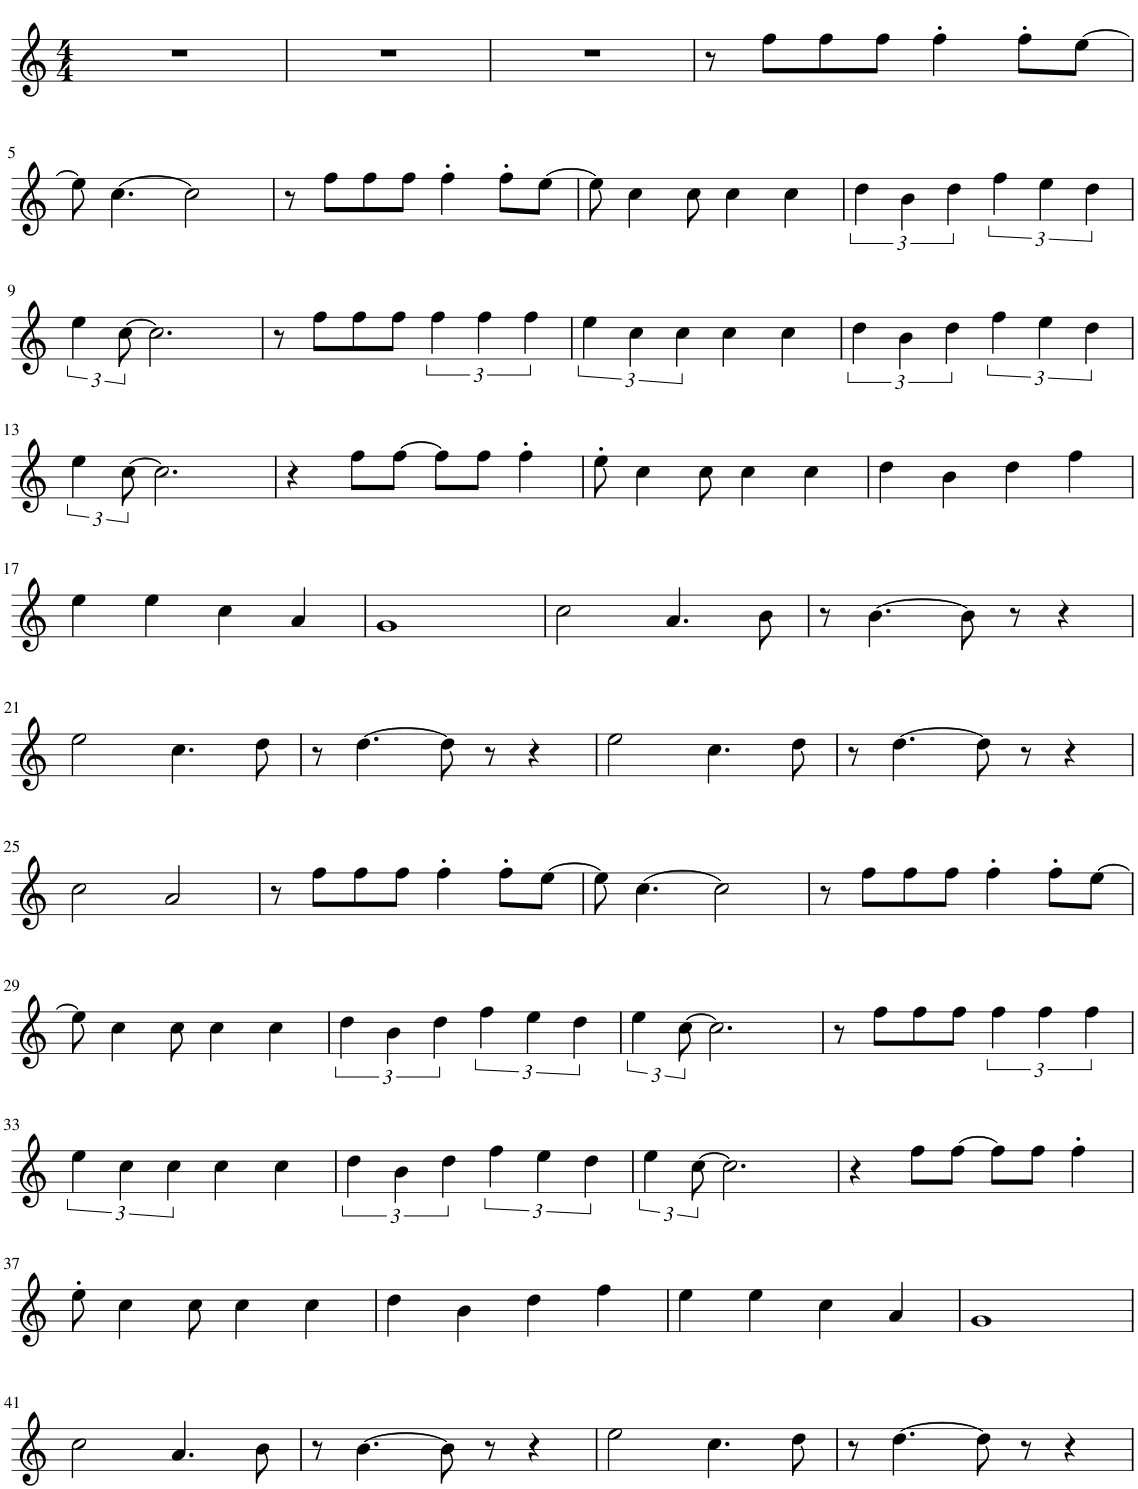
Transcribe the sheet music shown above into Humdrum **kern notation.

**kern
*part1
*staff1
*I"Flute, Flute
*clefG2
*k[]
*M4/4
=1
1r
=2
1r
=3
1r
=4
8r
8ff\L
8ff\
8ff\J
4ff'\
8ff'\L
[8ee\J
!!LO:LB:g=z
=5
8ee\]
[4.cc\
2cc\]
=6
8r
8ff\L
8ff\
8ff\J
4ff'\
8ff'\L
[8ee\J
=7
8ee\]
4cc\
8cc\
4cc\
4cc\
=8
6dd\
6b\
6dd\
6ff\
6ee\
6dd\
!!LO:LB:g=z
=9
6ee\
[12cc\
2.cc\]
=10
8r
8ff\L
8ff\
8ff\J
6ff\
6ff\
6ff\
=11
6ee\
6cc\
6cc\
4cc\
4cc\
=12
6dd\
6b\
6dd\
6ff\
6ee\
6dd\
!!LO:LB:g=z
=13
6ee\
[12cc\
2.cc\]
=14
4r
8ff\L
[8ff\J
8ff\L]
8ff\J
4ff'\
=15
8ee'\
4cc\
8cc\
4cc\
4cc\
=16
4dd\
4b\
4dd\
4ff\
!!LO:LB:g=z
=17
4ee\
4ee\
4cc\
4a/
=18
1g
=19
2cc\
4.a/
8b\
=20
8r
[4.b\
8b\]
8r
4r
!!LO:LB:g=z
=21
2ee\
4.cc\
8dd\
=22
8r
[4.dd\
8dd\]
8r
4r
=23
2ee\
4.cc\
8dd\
=24
8r
[4.dd\
8dd\]
8r
4r
!!LO:LB:g=z
=25
2cc\
2a/
=26
8r
8ff\L
8ff\
8ff\J
4ff'\
8ff'\L
[8ee\J
=27
8ee\]
[4.cc\
2cc\]
=28
8r
8ff\L
8ff\
8ff\J
4ff'\
8ff'\L
[8ee\J
!!LO:LB:g=z
=29
8ee\]
4cc\
8cc\
4cc\
4cc\
=30
6dd\
6b\
6dd\
6ff\
6ee\
6dd\
=31
6ee\
[12cc\
2.cc\]
=32
8r
8ff\L
8ff\
8ff\J
6ff\
6ff\
6ff\
!!LO:LB:g=z
=33
6ee\
6cc\
6cc\
4cc\
4cc\
=34
6dd\
6b\
6dd\
6ff\
6ee\
6dd\
=35
6ee\
[12cc\
2.cc\]
=36
4r
8ff\L
[8ff\J
8ff\L]
8ff\J
4ff'\
!!LO:LB:g=z
=37
8ee'\
4cc\
8cc\
4cc\
4cc\
=38
4dd\
4b\
4dd\
4ff\
=39
4ee\
4ee\
4cc\
4a/
=40
1g
!!LO:LB:g=z
=41
2cc\
4.a/
8b\
=42
8r
[4.b\
8b\]
8r
4r
=43
2ee\
4.cc\
8dd\
=44
8r
[4.dd\
8dd\]
8r
4r
=
*-
